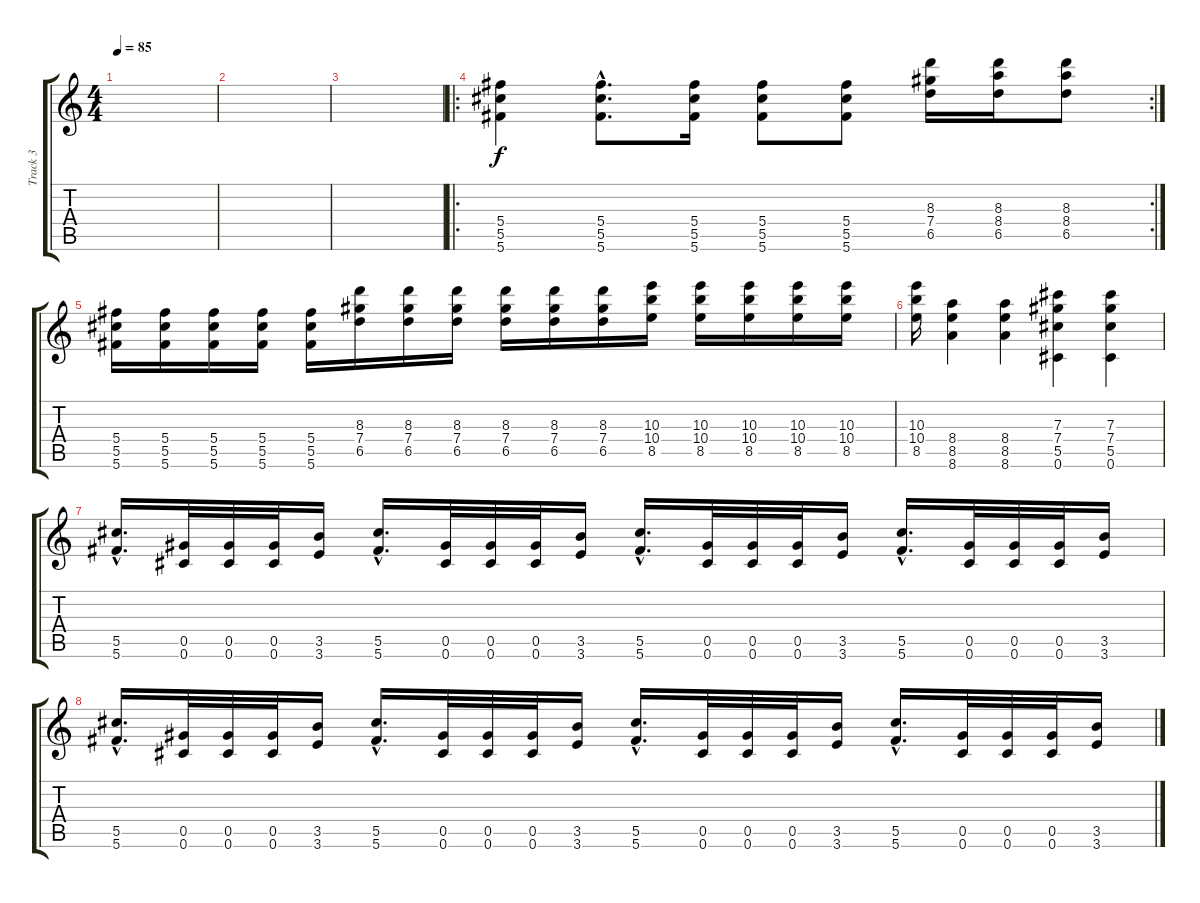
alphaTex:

\track ("Track 3" "Track 3") {instrument distortionguitar}
\staff {score tabs}
\tuning (Eb5 Bb4 Gb4 Db4 Ab3 Db3) {hide}
\ts (4 4)
\tempo 85
\clef g2
\ks c
|
|
|
\ro
\rc 2
(5.4 5.5 5.6).4 (5.4{hac} 5.5{hac} 5.6{hac}).8{d} (5.4 5.5 5.6).16 (5.4 5.5 5.6).8 (5.4 5.5 5.6).8 (8.3 7.4 6.5).16 (8.3 8.4 6.5).16 (8.3 8.4 6.5).8 |
(5.4 5.5 5.6).16 (5.4 5.5 5.6).16 (5.4 5.5 5.6).16 (5.4 5.5 5.6).16 (5.4 5.5 5.6).16 (8.3 7.4 6.5).16 (8.3 7.4 6.5).16 (8.3 7.4 6.5).16 (8.3 7.4 6.5).16 (8.3 7.4 6.5).16 (8.3 7.4 6.5).16 (10.3 10.4 8.5).16 (10.3 10.4 8.5).16 (10.3 10.4 8.5).16 (10.3 10.4 8.5).16 (10.3 10.4 8.5).16 |
(10.3 10.4 8.5).16 (8.4 8.5 8.6).4 (8.4 8.5 8.6).4 (7.3 7.4 5.5 0.6).4 (7.3 7.4 5.5 0.6).4 |
(5.5{hac} 5.6{hac}).16{d} (0.5 0.6).32 (0.5 0.6).32 (0.5 0.6).32 (3.5 3.6).16 (5.5{hac} 5.6{hac}).16{d} (0.5 0.6).32 (0.5 0.6).32 (0.5 0.6).32 (3.5 3.6).16 (5.5{hac} 5.6{hac}).16{d} (0.5 0.6).32 (0.5 0.6).32 (0.5 0.6).32 (3.5 3.6).16 (5.5{hac} 5.6{hac}).16{d} (0.5 0.6).32 (0.5 0.6).32 (0.5 0.6).32 (3.5 3.6).16 |
(5.5{hac} 5.6{hac}).16{d} (0.5 0.6).32 (0.5 0.6).32 (0.5 0.6).32 (3.5 3.6).16 (5.5{hac} 5.6{hac}).16{d} (0.5 0.6).32 (0.5 0.6).32 (0.5 0.6).32 (3.5 3.6).16 (5.5{hac} 5.6{hac}).16{d} (0.5 0.6).32 (0.5 0.6).32 (0.5 0.6).32 (3.5 3.6).16 (5.5{hac} 5.6{hac}).16{d} (0.5 0.6).32 (0.5 0.6).32 (0.5 0.6).32 (3.5 3.6).16
